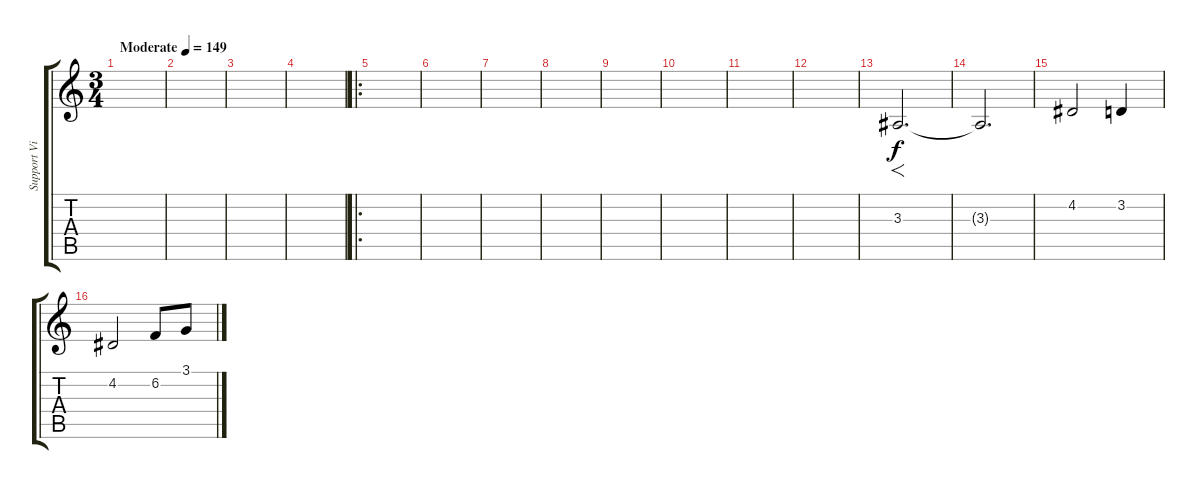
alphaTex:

\track ("Support Viola" "Support Vi") {instrument viola}
\staff {score tabs}
\tuning (E4 B3 G3 D3 A2 E2) {hide}
\ts (3 4)
\tempo (149 "Moderate")
\clef g2
\ks c
|
|
|
|
\ro
|
|
|
|
|
|
|
|
3.3.2{f d} |
3.3{t}.2{d} |
4.2.2 3.2.4 |
4.2.2 6.2.8 3.1.8
